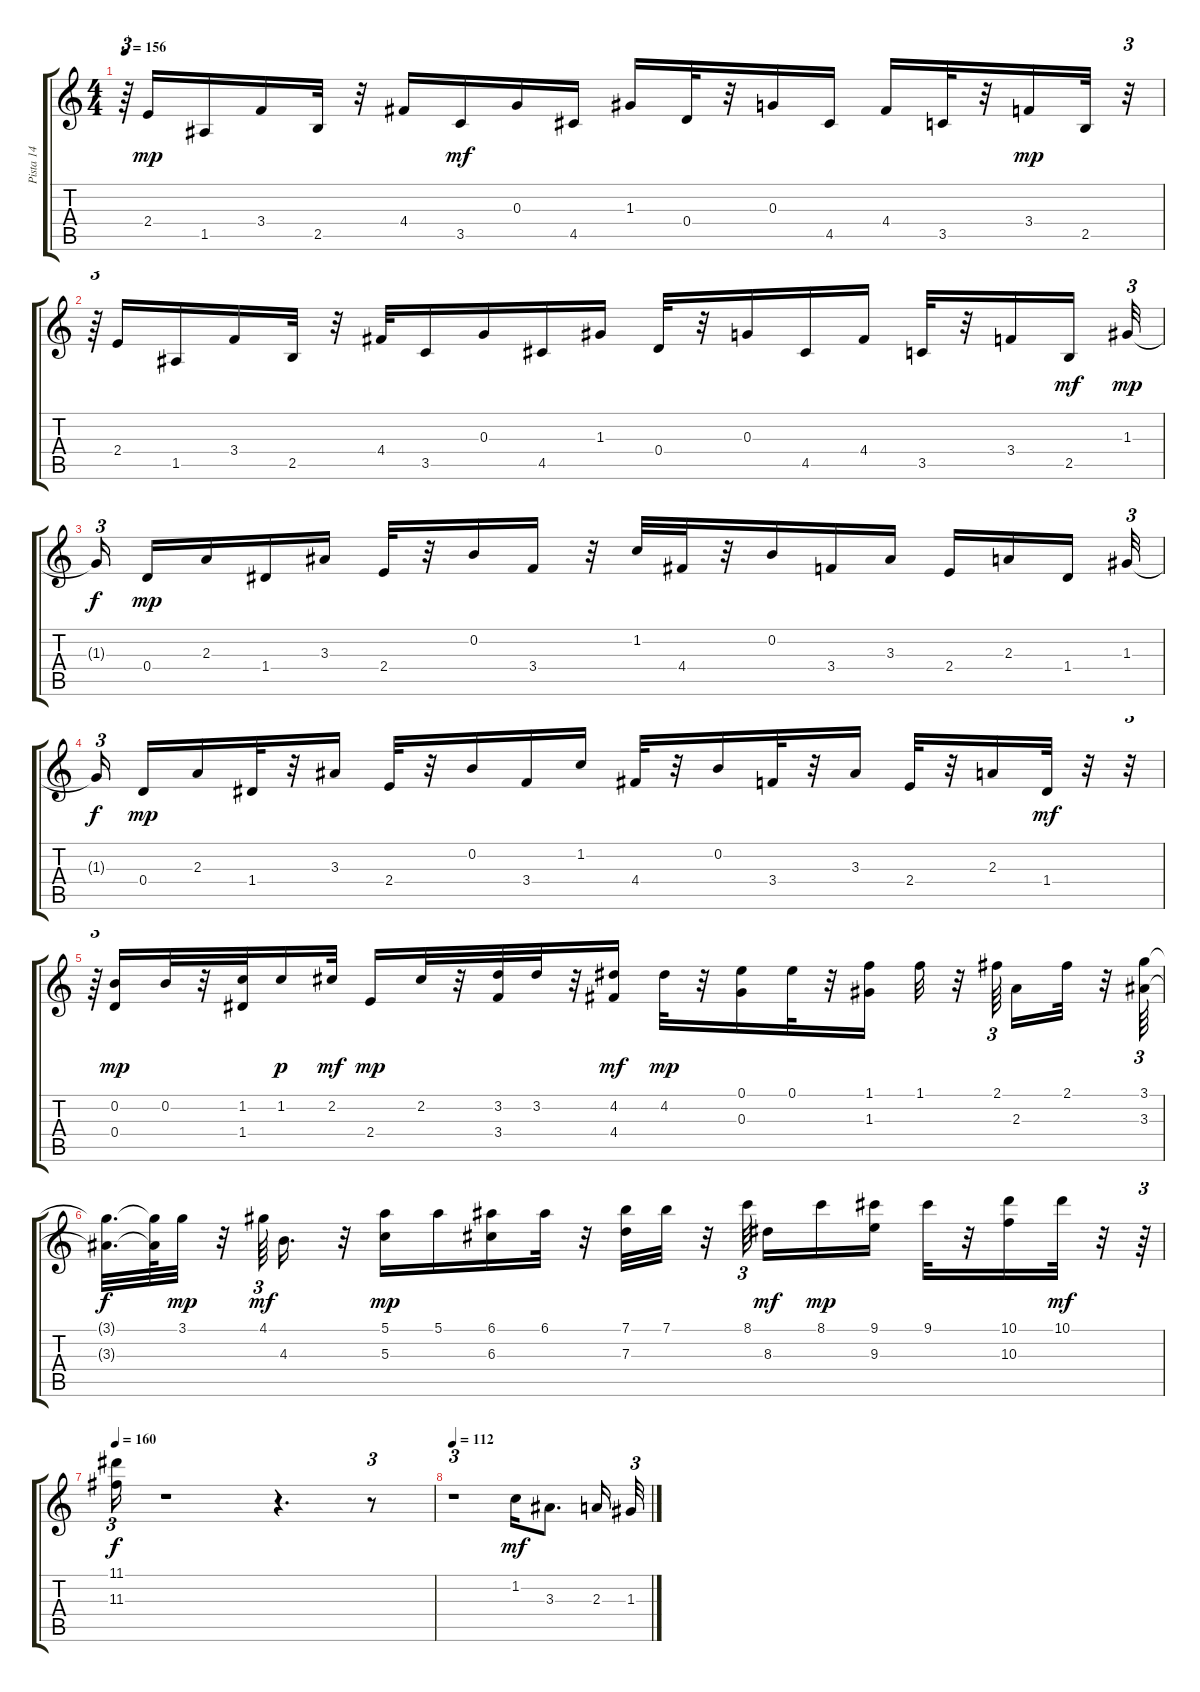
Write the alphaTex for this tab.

\track ("Pista 14" "Pista 14") {instrument electricguitarjazz}
\staff {score tabs}
\tuning (E4 B3 G3 D3 A2 E2) {hide}
\ts (4 4)
\tempo 156
\clef g2
\ks c
r.64{tu (3 2) dy mf} 2.4.16{dy mp} 1.5.16 3.4.16 2.5.32 r.32 4.4.16 3.5.16{dy mf} 0.3.16 4.5.16 1.3.16 0.4.32 r.32 0.3.16 4.5.16 4.4.16 3.5.32 r.32 3.4.16{dy mp} 2.5.32 r.32{tu (3 2)} |
r.64{tu (3 2)} 2.4.16 1.5.16 3.4.16 2.5.32 r.32 4.4.32 3.5.16 0.3.16 4.5.16 1.3.16 0.4.32 r.32 0.3.16 4.5.16 4.4.16 3.5.32 r.32 3.4.16 2.5.16{dy mf beam splitsecondary} 1.3.32{tu (3 2) dy mp} |
1.3{t}.16{tu (3 2) dy f beam splitsecondary} 0.4.16{dy mp} 2.3.16 1.4.16 3.3.16 2.4.32 r.32 0.2.16 3.4.16 r.32 1.2.32 4.4.32 r.32 0.2.16 3.4.16 3.3.16 2.4.16 2.3.16 1.4.16{beam splitsecondary} 1.3.32{tu (3 2)} |
1.3{t}.16{tu (3 2) dy f beam splitsecondary} 0.4.16{dy mp} 2.3.16 1.4.32 r.32 3.3.16 2.4.32 r.32 0.2.16 3.4.16 1.2.16 4.4.32 r.32 0.2.16 3.4.32 r.32 3.3.16 2.4.32 r.32 2.3.16 1.4.32{dy mf} r.32 r.32{tu (3 2)} |
r.64{tu (3 2)} (0.2 0.4).16{dy mp} 0.2.32 r.32 (1.2 1.4).32 1.2.16{dy p} 2.2.32{dy mf} 2.4.16{dy mp} 2.2.32 r.32 (3.2 3.4).32 3.2.32 r.32 (4.2 4.4).16{dy mf} 4.2.32{dy mp} r.32 (0.1 0.3).16 0.1.32 r.32 (1.1 1.3).16 1.1.32 r.32 2.1.64{tu (3 2) beam splitsecondary} 2.3.16 2.1.32 r.32 (3.1 3.3).64{tu (3 2)} |
(3.1{t} 3.3{t}).32{d dy f} (3.1{t} 3.3{t}).64 3.1.32{dy mp} r.32 4.1.64{tu (3 2) dy mf} 4.3.16{d} r.32 (5.1 5.3).16{dy mp} 5.1.16 (6.1 6.3).16 6.1.32 r.32 (7.1 7.3).32 7.1.32 r.32 8.1.64{tu (3 2) beam splitsecondary} 8.3.16{dy mf} 8.1.16{dy mp} (9.1 9.3).16 9.1.32 r.32 (10.1 10.3).16 10.1.32{dy mf} r.32 r.64{tu (3 2)} |
\tempo 160
(11.1 11.3).16{tu (3 2) dy f} r.1 r.4{d} r.8{tu (3 2)} |
\tempo 112
r.1{tu (3 2)} 1.2.16{dy mf} 3.3.8{d} 2.3.16 1.3.32{tu (3 2)}
